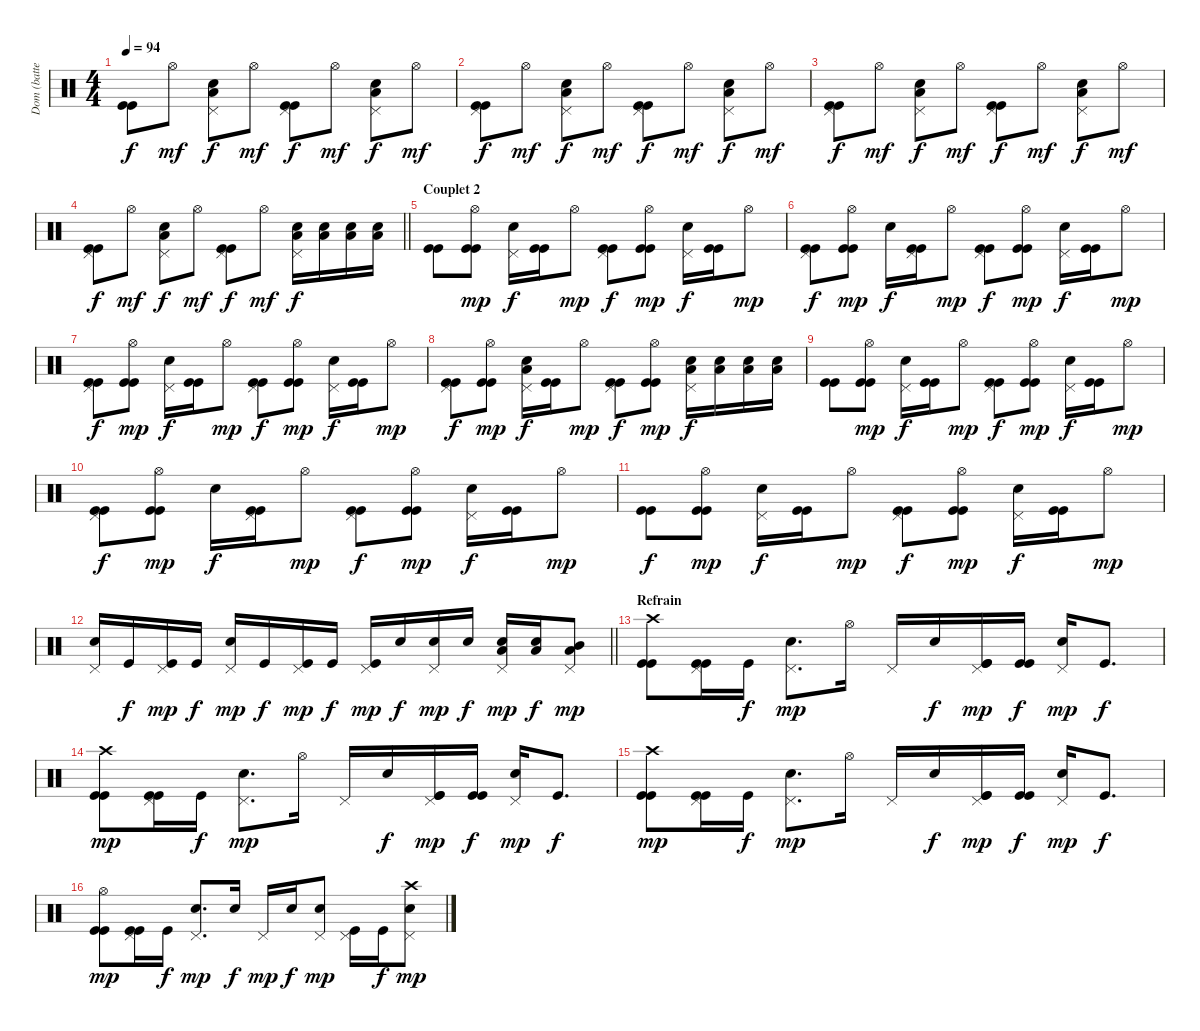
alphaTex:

\track ("Dom (batterie)" "Dom (batte") {instrument percussion}
\staff {score}
\articulation defaults
\ts (4 4)
\tempo 94
\clef neutral
\ks c
("Kick (hit)" "Kick (hit)").8{dy f} "Hi-Hat (open)".8{dy mf} ("Electric Snare (hit)" "Pedal Hi-Hat (hit)" "Low Floor Tom (hit)").8{dy f} "Hi-Hat (open)".8{dy mf} ("Kick (hit)" "Pedal Hi-Hat (hit)" "Kick (hit)").8{dy f} "Hi-Hat (open)".8{dy mf} ("Electric Snare (hit)" "Pedal Hi-Hat (hit)" "Low Floor Tom (hit)").8{dy f} "Hi-Hat (open)".8{dy mf} |
("Kick (hit)" "Pedal Hi-Hat (hit)" "Kick (hit)").8{dy f} "Hi-Hat (open)".8{dy mf} ("Electric Snare (hit)" "Pedal Hi-Hat (hit)" "Low Floor Tom (hit)").8{dy f} "Hi-Hat (open)".8{dy mf} ("Kick (hit)" "Pedal Hi-Hat (hit)" "Kick (hit)").8{dy f} "Hi-Hat (open)".8{dy mf} ("Electric Snare (hit)" "Pedal Hi-Hat (hit)" "Low Floor Tom (hit)").8{dy f} "Hi-Hat (open)".8{dy mf} |
("Kick (hit)" "Pedal Hi-Hat (hit)" "Kick (hit)").8{dy f} "Hi-Hat (open)".8{dy mf} ("Electric Snare (hit)" "Pedal Hi-Hat (hit)" "Low Floor Tom (hit)").8{dy f} "Hi-Hat (open)".8{dy mf} ("Kick (hit)" "Pedal Hi-Hat (hit)" "Kick (hit)").8{dy f} "Hi-Hat (open)".8{dy mf} ("Electric Snare (hit)" "Pedal Hi-Hat (hit)" "Low Floor Tom (hit)").8{dy f} "Hi-Hat (open)".8{dy mf} |
\barLineRight lightlight
("Kick (hit)" "Pedal Hi-Hat (hit)" "Kick (hit)").8{dy f} "Hi-Hat (open)".8{dy mf} ("Electric Snare (hit)" "Pedal Hi-Hat (hit)" "Low Floor Tom (hit)").8{dy f} "Hi-Hat (open)".8{dy mf} ("Kick (hit)" "Pedal Hi-Hat (hit)" "Kick (hit)").8{dy f} "Hi-Hat (open)".8{dy mf} ("Electric Snare (hit)" "Low Floor Tom (hit)" "Pedal Hi-Hat (hit)").16{dy f} ("Electric Snare (hit)" "Low Floor Tom (hit)").16 ("Electric Snare (hit)" "Low Floor Tom (hit)").16 ("Electric Snare (hit)" "Low Floor Tom (hit)").16 |
\section ("" "Couplet 2")
("Kick (hit)" "Kick (hit)").8 ("Kick (hit)" "Kick (hit)" "Hi-Hat (open)").8{dy mp} ("Electric Snare (hit)" "Pedal Hi-Hat (hit)").16{dy f} ("Kick (hit)" "Kick (hit)").16 "Hi-Hat (open)".8{dy mp} ("Kick (hit)" "Kick (hit)" "Pedal Hi-Hat (hit)").8{dy f} ("Kick (hit)" "Kick (hit)" "Hi-Hat (open)").8{dy mp} ("Electric Snare (hit)" "Pedal Hi-Hat (hit)").16{dy f} ("Kick (hit)" "Kick (hit)").16 "Hi-Hat (open)".8{dy mp} |
("Kick (hit)" "Kick (hit)" "Pedal Hi-Hat (hit)").8{dy f} ("Kick (hit)" "Kick (hit)" "Hi-Hat (open)").8{dy mp} "Electric Snare (hit)".16{dy f} ("Kick (hit)" "Kick (hit)" "Pedal Hi-Hat (hit)").16 "Hi-Hat (open)".8{dy mp} ("Kick (hit)" "Kick (hit)" "Pedal Hi-Hat (hit)").8{dy f} ("Kick (hit)" "Kick (hit)" "Hi-Hat (open)").8{dy mp} ("Electric Snare (hit)" "Pedal Hi-Hat (hit)").16{dy f} ("Kick (hit)" "Kick (hit)").16 "Hi-Hat (open)".8{dy mp} |
("Kick (hit)" "Kick (hit)" "Pedal Hi-Hat (hit)").8{dy f} ("Kick (hit)" "Kick (hit)" "Hi-Hat (open)").8{dy mp} ("Electric Snare (hit)" "Pedal Hi-Hat (hit)").16{dy f} ("Kick (hit)" "Kick (hit)").16 "Hi-Hat (open)".8{dy mp} ("Kick (hit)" "Kick (hit)" "Pedal Hi-Hat (hit)").8{dy f} ("Kick (hit)" "Kick (hit)" "Hi-Hat (open)").8{dy mp} ("Electric Snare (hit)" "Pedal Hi-Hat (hit)").16{dy f} ("Kick (hit)" "Kick (hit)").16 "Hi-Hat (open)".8{dy mp} |
("Kick (hit)" "Kick (hit)" "Pedal Hi-Hat (hit)").8{dy f} ("Kick (hit)" "Kick (hit)" "Hi-Hat (open)").8{dy mp} ("Electric Snare (hit)" "Low Floor Tom (hit)" "Pedal Hi-Hat (hit)").16{dy f} ("Kick (hit)" "Kick (hit)").16 "Hi-Hat (open)".8{dy mp} ("Kick (hit)" "Kick (hit)" "Pedal Hi-Hat (hit)").8{dy f} ("Kick (hit)" "Kick (hit)" "Hi-Hat (open)").8{dy mp} ("Electric Snare (hit)" "Low Floor Tom (hit)" "Pedal Hi-Hat (hit)").16{dy f} ("Electric Snare (hit)" "Low Floor Tom (hit)").16 ("Electric Snare (hit)" "Low Floor Tom (hit)").16 ("Electric Snare (hit)" "Low Floor Tom (hit)").16 |
("Kick (hit)" "Kick (hit)").8 ("Kick (hit)" "Kick (hit)" "Hi-Hat (open)").8{dy mp} ("Electric Snare (hit)" "Pedal Hi-Hat (hit)").16{dy f} ("Kick (hit)" "Kick (hit)").16 "Hi-Hat (open)".8{dy mp} ("Kick (hit)" "Kick (hit)" "Pedal Hi-Hat (hit)").8{dy f} ("Kick (hit)" "Kick (hit)" "Hi-Hat (open)").8{dy mp} ("Electric Snare (hit)" "Pedal Hi-Hat (hit)").16{dy f} ("Kick (hit)" "Kick (hit)").16 "Hi-Hat (open)".8{dy mp} |
("Kick (hit)" "Kick (hit)" "Pedal Hi-Hat (hit)").8{dy f} ("Kick (hit)" "Kick (hit)" "Hi-Hat (open)").8{dy mp} "Electric Snare (hit)".16{dy f} ("Kick (hit)" "Kick (hit)" "Pedal Hi-Hat (hit)").16 "Hi-Hat (open)".8{dy mp} ("Kick (hit)" "Kick (hit)" "Pedal Hi-Hat (hit)").8{dy f} ("Kick (hit)" "Kick (hit)" "Hi-Hat (open)").8{dy mp} ("Electric Snare (hit)" "Pedal Hi-Hat (hit)").16{dy f} ("Kick (hit)" "Kick (hit)").16 "Hi-Hat (open)".8{dy mp} |
("Kick (hit)" "Kick (hit)").8{dy f} ("Kick (hit)" "Kick (hit)" "Hi-Hat (open)").8{dy mp} ("Electric Snare (hit)" "Pedal Hi-Hat (hit)").16{dy f} ("Kick (hit)" "Kick (hit)").16 "Hi-Hat (open)".8{dy mp} ("Kick (hit)" "Kick (hit)" "Pedal Hi-Hat (hit)").8{dy f} ("Kick (hit)" "Kick (hit)" "Hi-Hat (open)").8{dy mp} ("Electric Snare (hit)" "Pedal Hi-Hat (hit)").16{dy f} ("Kick (hit)" "Kick (hit)").16 "Hi-Hat (open)".8{dy mp} |
\barLineRight lightlight
("Electric Snare (hit)" "Pedal Hi-Hat (hit)").16 "Kick (hit)".16{dy f} ("Kick (hit)" "Pedal Hi-Hat (hit)").16{dy mp} "Kick (hit)".16{dy f} ("Electric Snare (hit)" "Pedal Hi-Hat (hit)").16{dy mp} "Kick (hit)".16{dy f} ("Kick (hit)" "Pedal Hi-Hat (hit)").16{dy mp} "Kick (hit)".16{dy f} ("Kick (hit)" "Pedal Hi-Hat (hit)").16{dy mp} "Electric Snare (hit)".16{dy f} ("Electric Snare (hit)" "Pedal Hi-Hat (hit)").16{dy mp} "Electric Snare (hit)".16{dy f} ("Electric Snare (hit)" "Low Floor Tom (hit)" "Pedal Hi-Hat (hit)").16{dy mp} ("Electric Snare (hit)" "Low Floor Tom (hit)").16{dy f} ("Mid Tom (hit)" "Low Floor Tom (hit)" "Pedal Hi-Hat (hit)").8{dy mp} |
\section ("" "Refrain")
("Kick (hit)" "Kick (hit)" "Crash high (hit)").8 ("Kick (hit)" "Kick (hit)" "Pedal Hi-Hat (hit)").16 "Kick (hit)".16{dy f} ("Electric Snare (hit)" "Pedal Hi-Hat (hit)").8{d dy mp} "Hi-Hat (open)".16 "Pedal Hi-Hat (hit)".16 "Electric Snare (hit)".16{dy f} ("Kick (hit)" "Kick (hit)" "Pedal Hi-Hat (hit)").16{dy mp} ("Kick (hit)" "Kick (hit)").16{dy f} ("Electric Snare (hit)" "Pedal Hi-Hat (hit)").16{dy mp} "Kick (hit)".8{d dy f} |
("Kick (hit)" "Kick (hit)" "Crash high (hit)").8{dy mp} ("Kick (hit)" "Kick (hit)" "Pedal Hi-Hat (hit)").16 "Kick (hit)".16{dy f} ("Electric Snare (hit)" "Pedal Hi-Hat (hit)").8{d dy mp} "Hi-Hat (open)".16 "Pedal Hi-Hat (hit)".16 "Electric Snare (hit)".16{dy f} ("Kick (hit)" "Kick (hit)" "Pedal Hi-Hat (hit)").16{dy mp} ("Kick (hit)" "Kick (hit)").16{dy f} ("Electric Snare (hit)" "Pedal Hi-Hat (hit)").16{dy mp} "Kick (hit)".8{d dy f} |
("Kick (hit)" "Kick (hit)" "Crash high (hit)").8{dy mp} ("Kick (hit)" "Kick (hit)" "Pedal Hi-Hat (hit)").16 "Kick (hit)".16{dy f} ("Electric Snare (hit)" "Pedal Hi-Hat (hit)").8{d dy mp} "Hi-Hat (open)".16 "Pedal Hi-Hat (hit)".16 "Electric Snare (hit)".16{dy f} ("Kick (hit)" "Kick (hit)" "Pedal Hi-Hat (hit)").16{dy mp} ("Kick (hit)" "Kick (hit)").16{dy f} ("Electric Snare (hit)" "Pedal Hi-Hat (hit)").16{dy mp} "Kick (hit)".8{d dy f} |
("Kick (hit)" "Kick (hit)" "Hi-Hat (open)").8{dy mp} ("Kick (hit)" "Kick (hit)" "Pedal Hi-Hat (hit)").16 "Kick (hit)".16{dy f} ("Electric Snare (hit)" "Pedal Hi-Hat (hit)").8{d dy mp} "Electric Snare (hit)".16{dy f} "Pedal Hi-Hat (hit)".16{dy mp} "Electric Snare (hit)".16{dy f} ("Electric Snare (hit)" "Pedal Hi-Hat (hit)").8{dy mp} ("Kick (hit)" "Pedal Hi-Hat (hit)").16 "Kick (hit)".16{dy f} ("Electric Snare (hit)" "Crash high (hit)" "Pedal Hi-Hat (hit)").8{dy mp}
